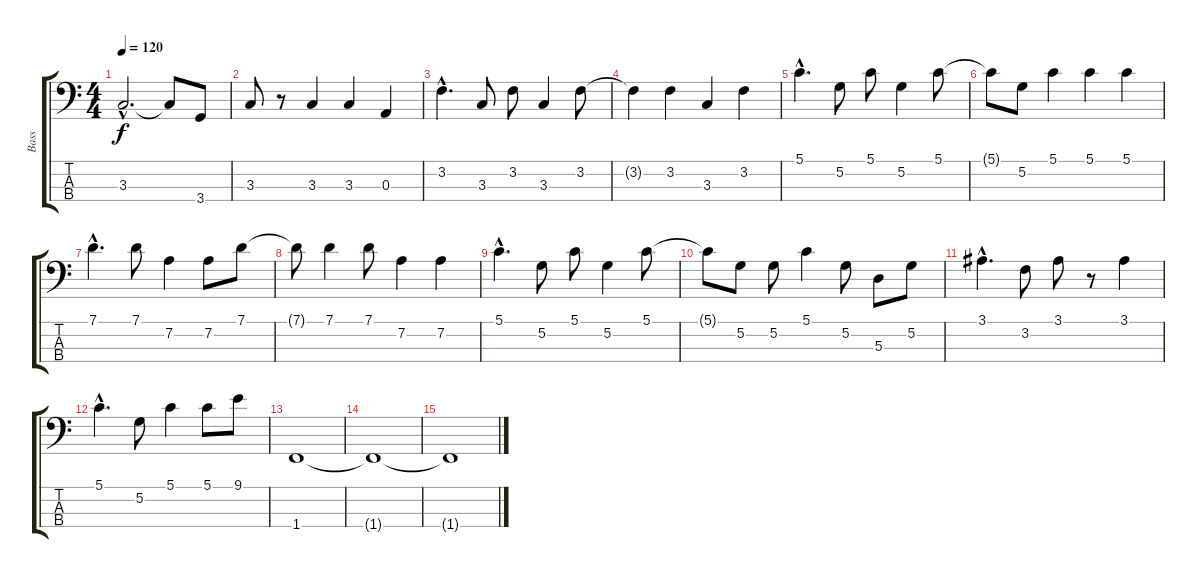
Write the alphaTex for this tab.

\track ("Bass" "Bass") {instrument electricbassfinger}
\staff {score tabs}
\tuning (G2 D2 A1 E1) {hide}
\ts (4 4)
\tempo 120
\clef f4
\ks c
3.3{hac}.2{d dy f} 3.3{t}.8 3.4.8 |
3.3.8 r.8 3.3.4 3.3.4 0.3.4 |
3.2{hac}.4{d} 3.3.8 3.2.8 3.3.4 3.2.8 |
3.2{t}.4 3.2.4 3.3.4 3.2.4 |
5.1{hac}.4{d} 5.2.8 5.1.8 5.2.4 5.1.8 |
5.1{t}.8 5.2.8 5.1.4 5.1.4 5.1.4 |
7.1{hac}.4{d} 7.1.8 7.2.4 7.2.8 7.1.8 |
7.1{t}.8 7.1.4 7.1.8 7.2.4 7.2.4 |
5.1{hac}.4{d} 5.2.8 5.1.8 5.2.4 5.1.8 |
5.1{t}.8 5.2.8 5.2.8 5.1.4 5.2.8 5.3.8 5.2.8 |
3.1{hac}.4{d} 3.2.8 3.1.8 r.8 3.1.4 |
5.1{hac}.4{d} 5.2.8 5.1.4 5.1.8 9.1.8 |
1.4.1 |
1.4{t}.1 |
1.4{t}.1
